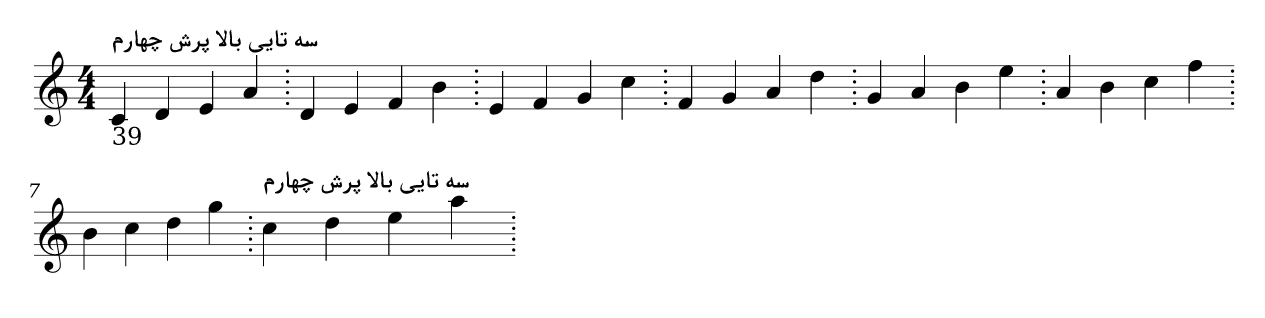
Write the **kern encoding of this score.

**kern
*part1
*staff1
!!LO:LB:g=z
*clefG2
*k[]
*C:
*M4/4
=1
!LO:TX:b:t=39
!LO:TX:a:t=سه تایی بالا پرش چهارم
4ci/
4di/
4ei/
4ai/
=2.
*k[]
*C:
4di/
4ei/
4fi/
4bi\
=3.
*k[]
*C:
4ei/
4fi/
4gi/
4cci\
=4.
*k[]
*C:
4fi/
4gi/
4ai/
4ddi\
!!LO:LB:g=z
=5.
*k[]
*C:
4gi/
4ai/
4bi\
4eei\
=6.
*k[]
*C:
4ai/
4bi\
4cci\
4ffi\
=7.
*k[]
*C:
4bi\
4cci\
4ddi\
4ggi\
!!LO:LB:g=z
=8.
*k[]
*C:
!LO:TX:a:t=سه تایی بالا پرش چهارم
4cci\
4ddi\
4eei\
4aai\
=.
*-
